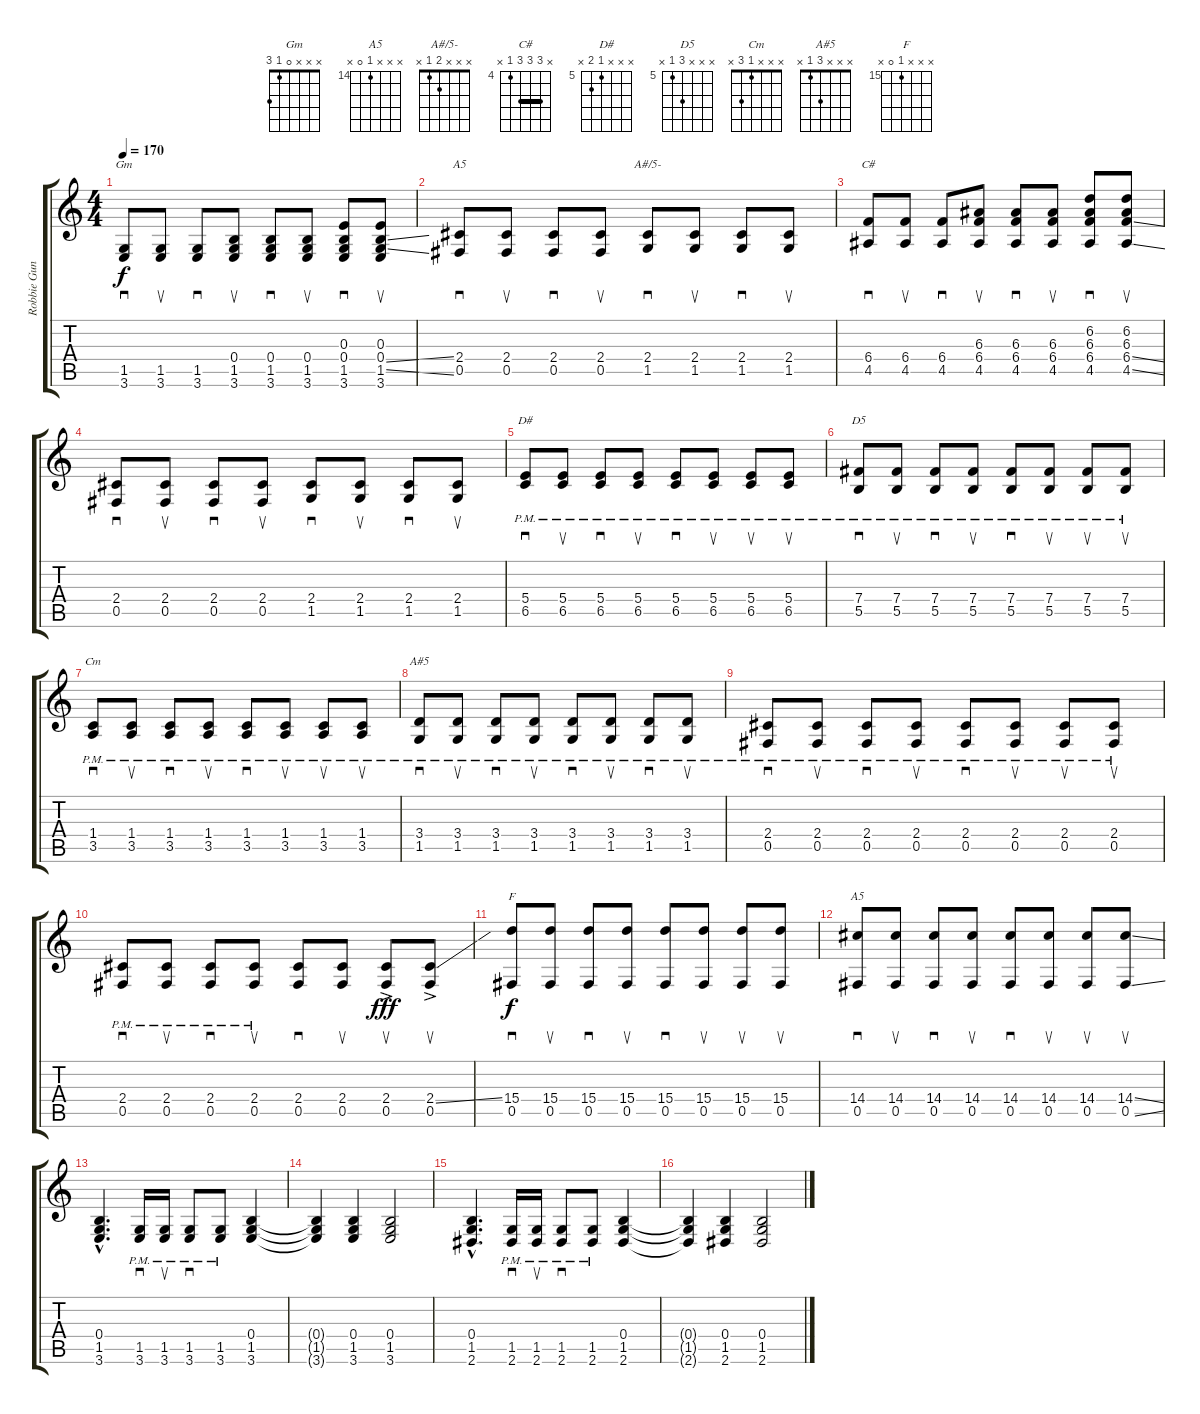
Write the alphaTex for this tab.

\track ("Robbie Gunn (Guitar)" "Robbie Gun") {instrument distortionguitar}
\staff {score tabs}
\tuning (Db4 Ab3 E3 B2 Gb2 Db2) {hide}
\chord ("Gm" x x x 0 1 3)
\chord ("A5" x x x 2 0 x)
\chord ("A#/5-" x x x 2 1 x)
\chord ("C#" x 6 6 6 4 x) {firstfret 4 barre 6}
\chord ("D#" x x x 5 6 x) {firstfret 5}
\chord ("D5" x x x 7 5 x) {firstfret 5}
\chord ("Cm" x x x 1 3 x)
\chord ("A#5" x x x 3 1 x)
\chord ("F" x x x 15 0 x) {firstfret 15}
\chord ("A5" x x x 14 0 x) {firstfret 14}
\ts (4 4)
\tempo 170
\clef g2
\ks c
(1.5 3.6).8{sd ch "Gm" dy f} (1.5 3.6).8{su} (1.5 3.6).8{sd} (0.4 1.5 3.6).8{su} (0.4 1.5 3.6).8{sd} (0.4 1.5 3.6).8{su} (0.3 0.4 1.5 3.6).8{sd} (0.3 0.4{ss} 1.5{ss} 3.6).8{su} |
(2.4 0.5).8{sd ch "A5"} (2.4 0.5).8{su} (2.4 0.5).8{sd} (2.4 0.5).8{su} (2.4 1.5).8{sd ch "A#/5-"} (2.4 1.5).8{su} (2.4 1.5).8{sd} (2.4 1.5).8{su} |
(6.4 4.5).8{sd ch "C#"} (6.4 4.5).8{su} (6.4 4.5).8{sd} (6.3 6.4 4.5).8{su} (6.3 6.4 4.5).8{sd} (6.3 6.4 4.5).8{su} (6.2 6.3 6.4 4.5).8{sd} (6.2 6.3 6.4{ss} 4.5{ss}).8{su} |
(2.4 0.5).8{sd} (2.4 0.5).8{su} (2.4 0.5).8{sd} (2.4 0.5).8{su} (2.4 1.5).8{sd} (2.4 1.5).8{su} (2.4 1.5).8{sd} (2.4 1.5).8{su} |
(5.4{pm} 6.5{pm}).8{sd ch "D#"} (5.4{pm} 6.5{pm}).8{su} (5.4{pm} 6.5{pm}).8{sd} (5.4{pm} 6.5{pm}).8{su} (5.4{pm} 6.5{pm}).8{sd} (5.4{pm} 6.5{pm}).8{su} (5.4{pm} 6.5{pm}).8{su} (5.4{pm} 6.5{pm}).8{su} |
(7.4{pm} 5.5{pm}).8{sd ch "D5"} (7.4{pm} 5.5{pm}).8{su} (7.4{pm} 5.5{pm}).8{sd} (7.4{pm} 5.5{pm}).8{su} (7.4{pm} 5.5{pm}).8{sd} (7.4{pm} 5.5{pm}).8{su} (7.4{pm} 5.5{pm}).8{su} (7.4{pm} 5.5{pm}).8{su} |
(1.4{pm} 3.5{pm}).8{sd ch "Cm"} (1.4{pm} 3.5{pm}).8{su} (1.4{pm} 3.5{pm}).8{sd} (1.4{pm} 3.5{pm}).8{su} (1.4{pm} 3.5{pm}).8{sd} (1.4{pm} 3.5{pm}).8{su} (1.4{pm} 3.5{pm}).8{su} (1.4{pm} 3.5{pm}).8{su} |
(3.4{pm} 1.5{pm}).8{sd ch "A#5"} (3.4{pm} 1.5{pm}).8{su} (3.4{pm} 1.5{pm}).8{sd} (3.4{pm} 1.5{pm}).8{su} (3.4{pm} 1.5{pm}).8{sd} (3.4{pm} 1.5{pm}).8{su} (3.4{pm} 1.5{pm}).8{sd} (3.4{pm} 1.5{pm}).8{su} |
(2.4{pm} 0.5{pm}).8{sd} (2.4{pm} 0.5{pm}).8{su} (2.4{pm} 0.5{pm}).8{sd} (2.4{pm} 0.5{pm}).8{su} (2.4{pm} 0.5{pm}).8{sd} (2.4{pm} 0.5{pm}).8{su} (2.4{pm} 0.5{pm}).8{su} (2.4{pm} 0.5{pm}).8{su} |
(2.4{pm} 0.5{pm}).8{sd} (2.4{pm} 0.5{pm}).8{su} (2.4{pm} 0.5{pm}).8{sd} (2.4{pm} 0.5{pm}).8{su} (2.4 0.5).8{sd} (2.4 0.5).8{su} (2.4 0.5{ac}).8{su dy fff} (2.4{ss ac} 0.5{ac}).8{su} |
(15.4 0.5).8{sd ch "F" dy f} (15.4 0.5).8{su} (15.4 0.5).8{sd} (15.4 0.5).8{su} (15.4 0.5).8{sd} (15.4 0.5).8{su} (15.4 0.5).8{su} (15.4 0.5).8{su} |
(14.4 0.5).8{sd ch "A5"} (14.4 0.5).8{su} (14.4 0.5).8{sd} (14.4 0.5).8{su} (14.4 0.5).8{sd} (14.4 0.5).8{su} (14.4 0.5).8{su} (14.4{ss} 0.5{ss}).8{su} |
(0.4{hac} 1.5{hac} 3.6{hac}).4{d instrument distortionguitar} (1.5{pm} 3.6{pm}).16{sd} (1.5{pm} 3.6{pm}).16{su} (1.5{pm} 3.6{pm}).8{sd} (1.5{pm} 3.6{pm}).8 (0.4 1.5 3.6).4 |
(0.4{t} 1.5{t} 3.6{t}).4 (0.4 1.5 3.6).4 (0.4 1.5 3.6).2 |
(0.4{hac} 1.5{hac} 2.6{hac}).4{d} (1.5{pm} 2.6{pm}).16{sd} (1.5{pm} 2.6{pm}).16{su} (1.5{pm} 2.6{pm}).8{sd} (1.5{pm} 2.6{pm}).8 (0.4 1.5 2.6).4 |
(0.4{t} 1.5{t} 2.6{t}).4 (0.4 1.5 2.6).4 (0.4 1.5 2.6).2
